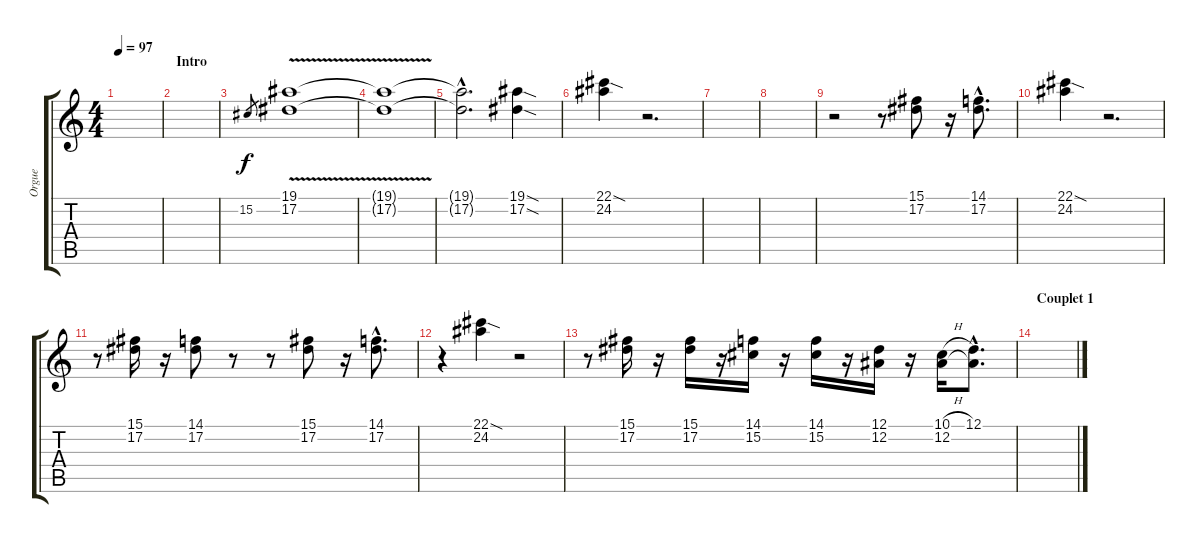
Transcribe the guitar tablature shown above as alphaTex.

\track ("Orgue" "Orgue") {instrument rockorgan}
\staff {score tabs}
\tuning (Eb4 Bb3 Gb3 Db3 Ab2 Eb2) {hide}
\ts (4 4)
\tempo 97
\clef g2
\ks c
|
\section ("" "Intro")
|
15.2.8{gr} (19.1{v} 17.2{v}).1{volume 9} |
(19.1{t} 17.2{t}).1 |
(19.1{hac t} 17.2{hac t}).2{d} (19.1{sod} 17.2{sod}).4 |
(22.1{sod} 24.2).4 r.2{d} |
|
|
r.2 r.8 (15.1 17.2).8 r.16 (14.1{hac} 17.2{hac}).8{d} |
(22.1{sod} 24.2).4 r.2{d} |
r.8 (15.1 17.2).16 r.16 (14.1 17.2).8 r.8 r.8 (15.1 17.2).8 r.16 (14.1{hac} 17.2{hac}).8{d} |
r.4 (22.1{sod} 24.2).4 r.2 |
r.8 (15.1 17.2).16 r.16 (15.1 17.2).16 r.16 (14.1 15.2).16 r.16 (14.1 15.2).16 r.16 (12.1 12.2).16 r.16 (10.1{h} 12.2).16 (12.1{hac} 12.2{hac t}).8{d} |
\section ("" "Couplet 1")
